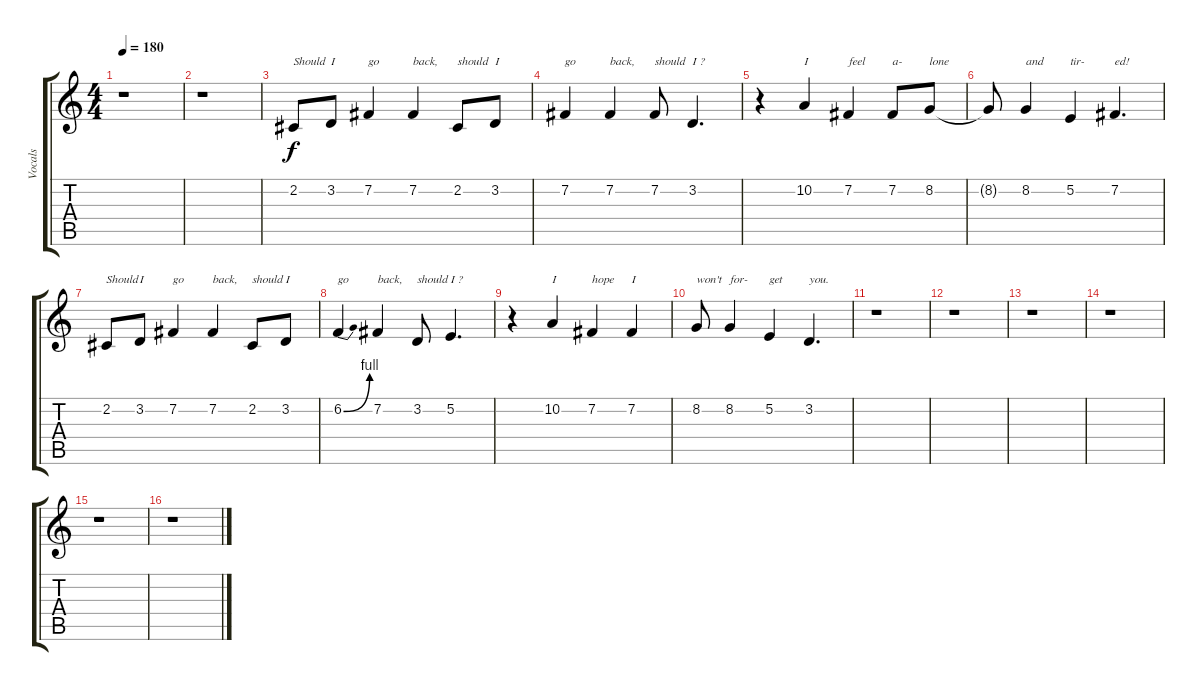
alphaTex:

\track ("Vocals" "Vocals") {instrument lead6voice}
\staff {score tabs}
\tuning (E4 B3 G3 D3 A2 E2) {hide}
\ts (4 4)
\tempo 180
\clef g2
\ks c
r.1{dy f} |
r.1 |
2.2.8{txt "Should"} 3.2.8{txt "I"} 7.2.4{txt "go"} 7.2.4{txt "back,"} 2.2.8{txt "should"} 3.2.8{txt "I"} |
7.2.4{txt "go"} 7.2.4{txt "back,"} 7.2.8{txt "should"} 3.2.4{d txt "I ?"} |
r.4 10.2.4{txt "I"} 7.2.4{txt "feel"} 7.2.8{txt "a-"} 8.2.8{txt "lone"} |
8.2{t}.8 8.2.4{txt "and"} 5.2.4{txt "tir-"} 7.2.4{d txt "ed!"} |
2.2.8{txt "Should"} 3.2.8{txt "I"} 7.2.4{txt "go"} 7.2.4{txt "back,"} 2.2.8{txt "should"} 3.2.8{txt "I"} |
6.2{be (bend 0 0 60 4)}.4{txt "go"} 7.2.4{txt "back,"} 3.2.8{txt "should"} 5.2.4{d txt "I ?"} |
r.4 10.2.4{txt "I"} 7.2.4{txt "hope"} 7.2.4{txt "I"} |
8.2.8{txt "won't"} 8.2.4{txt "for-"} 5.2.4{txt "get"} 3.2.4{d txt "you."} |
r.1 |
r.1 |
r.1 |
r.1 |
r.1 |
r.1
